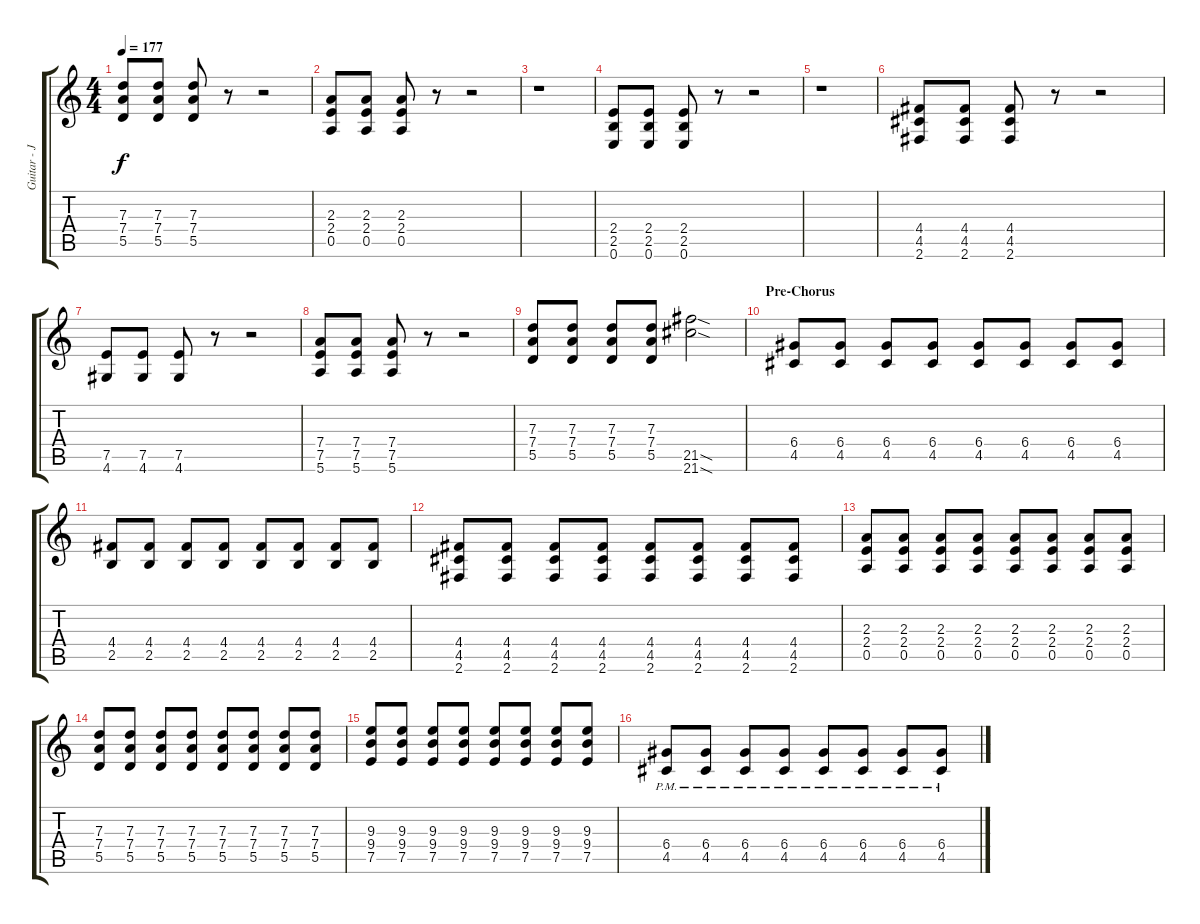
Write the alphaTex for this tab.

\track ("Guitar - Justyn Pilbrow" "Guitar - J") {instrument distortionguitar}
\staff {score tabs}
\tuning (E4 B3 G3 D3 A2 E2) {hide}
\ts (4 4)
\tempo 177
\clef g2
\ks c
(7.3 7.4 5.5).8{dy f} (7.3 7.4 5.5).8 (7.3 7.4 5.5).8 r.8 r.2 |
(2.3 2.4 0.5).8 (2.3 2.4 0.5).8 (2.3 2.4 0.5).8 r.8 r.2 |
r.1 |
(2.4 2.5 0.6).8 (2.4 2.5 0.6).8 (2.4 2.5 0.6).8 r.8 r.2 |
r.1 |
(4.4 4.5 2.6).8 (4.4 4.5 2.6).8 (4.4 4.5 2.6).8 r.8 r.2 |
(7.5 4.6).8 (7.5 4.6).8 (7.5 4.6).8 r.8 r.2 |
(7.4 7.5 5.6).8 (7.4 7.5 5.6).8 (7.4 7.5 5.6).8 r.8 r.2 |
(7.3 7.4 5.5).8 (7.3 7.4 5.5).8 (7.3 7.4 5.5).8 (7.3 7.4 5.5).8 (21.5{sod} 21.6{sod}).2 |
\section ("" "Pre-Chorus")
(6.4 4.5).8 (6.4 4.5).8 (6.4 4.5).8 (6.4 4.5).8 (6.4 4.5).8 (6.4 4.5).8 (6.4 4.5).8 (6.4 4.5).8 |
(4.4 2.5).8 (4.4 2.5).8 (4.4 2.5).8 (4.4 2.5).8 (4.4 2.5).8 (4.4 2.5).8 (4.4 2.5).8 (4.4 2.5).8 |
(4.4 4.5 2.6).8 (4.4 4.5 2.6).8 (4.4 4.5 2.6).8 (4.4 4.5 2.6).8 (4.4 4.5 2.6).8 (4.4 4.5 2.6).8 (4.4 4.5 2.6).8 (4.4 4.5 2.6).8 |
(2.3 2.4 0.5).8 (2.3 2.4 0.5).8 (2.3 2.4 0.5).8 (2.3 2.4 0.5).8 (2.3 2.4 0.5).8 (2.3 2.4 0.5).8 (2.3 2.4 0.5).8 (2.3 2.4 0.5).8 |
(7.3 7.4 5.5).8 (7.3 7.4 5.5).8 (7.3 7.4 5.5).8 (7.3 7.4 5.5).8 (7.3 7.4 5.5).8 (7.3 7.4 5.5).8 (7.3 7.4 5.5).8 (7.3 7.4 5.5).8 |
(9.3 9.4 7.5).8 (9.3 9.4 7.5).8 (9.3 9.4 7.5).8 (9.3 9.4 7.5).8 (9.3 9.4 7.5).8 (9.3 9.4 7.5).8 (9.3 9.4 7.5).8 (9.3 9.4 7.5).8 |
(6.4{pm} 4.5{pm}).8 (6.4{pm} 4.5{pm}).8 (6.4{pm} 4.5{pm}).8 (6.4{pm} 4.5{pm}).8 (6.4{pm} 4.5{pm}).8 (6.4{pm} 4.5{pm}).8 (6.4{pm} 4.5{pm}).8 (6.4{pm} 4.5{pm}).8
